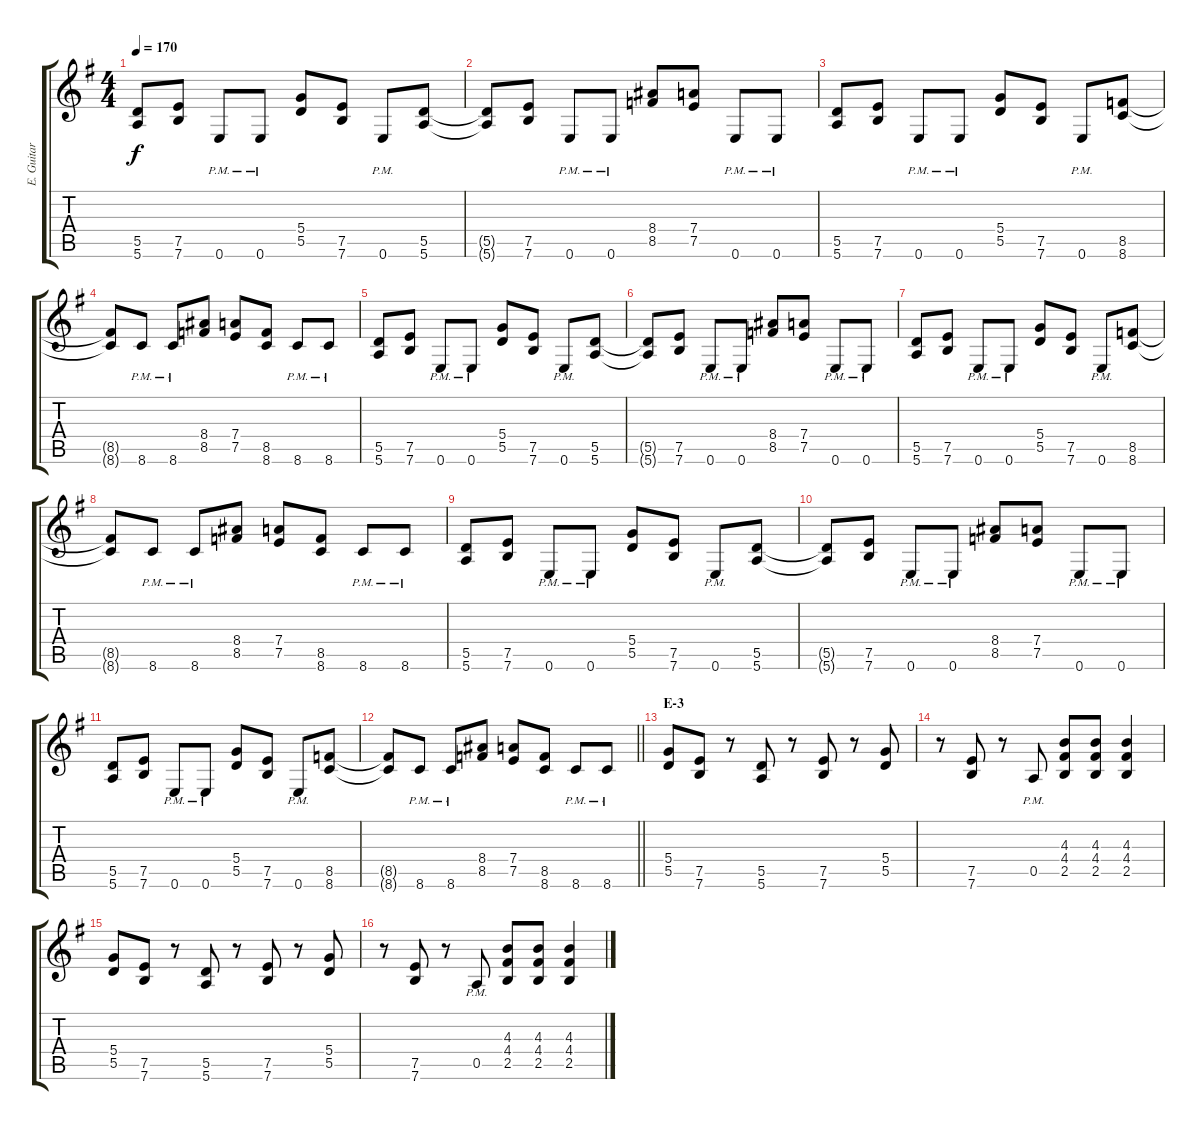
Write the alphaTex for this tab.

\track ("E. Guitar II" "E. Guitar ") {instrument overdrivenguitar}
\staff {score tabs}
\tuning (E4 B3 G3 D3 A2 E2) {hide}
\ts (4 4)
\tempo 170
\clef g2
\ks g
(5.5 5.6).8{dy f} (7.5 7.6).8 0.6{pm}.8 0.6{pm}.8 (5.4 5.5).8 (7.5 7.6).8 0.6{pm}.8 (5.5 5.6).8 |
(5.5{t} 5.6{t}).8 (7.5 7.6).8 0.6{pm}.8 0.6{pm}.8 (8.4 8.5).8 (7.4 7.5).8 0.6{pm}.8 0.6{pm}.8 |
(5.5 5.6).8 (7.5 7.6).8 0.6{pm}.8 0.6{pm}.8 (5.4 5.5).8 (7.5 7.6).8 0.6{pm}.8 (8.5 8.6).8 |
(8.5{t} 8.6{t}).8 8.6{pm}.8 8.6{pm}.8 (8.4 8.5).8 (7.4 7.5).8 (8.5 8.6).8 8.6{pm}.8 8.6{pm}.8 |
(5.5 5.6).8 (7.5 7.6).8 0.6{pm}.8 0.6{pm}.8 (5.4 5.5).8 (7.5 7.6).8 0.6{pm}.8 (5.5 5.6).8 |
(5.5{t} 5.6{t}).8 (7.5 7.6).8 0.6{pm}.8 0.6{pm}.8 (8.4 8.5).8 (7.4 7.5).8 0.6{pm}.8 0.6{pm}.8 |
(5.5 5.6).8 (7.5 7.6).8 0.6{pm}.8 0.6{pm}.8 (5.4 5.5).8 (7.5 7.6).8 0.6{pm}.8 (8.5 8.6).8 |
(8.5{t} 8.6{t}).8 8.6{pm}.8 8.6{pm}.8 (8.4 8.5).8 (7.4 7.5).8 (8.5 8.6).8 8.6{pm}.8 8.6{pm}.8 |
(5.5 5.6).8 (7.5 7.6).8 0.6{pm}.8 0.6{pm}.8 (5.4 5.5).8 (7.5 7.6).8 0.6{pm}.8 (5.5 5.6).8 |
(5.5{t} 5.6{t}).8 (7.5 7.6).8 0.6{pm}.8 0.6{pm}.8 (8.4 8.5).8 (7.4 7.5).8 0.6{pm}.8 0.6{pm}.8 |
(5.5 5.6).8 (7.5 7.6).8 0.6{pm}.8 0.6{pm}.8 (5.4 5.5).8 (7.5 7.6).8 0.6{pm}.8 (8.5 8.6).8 |
\barLineRight lightlight
(8.5{t} 8.6{t}).8 8.6{pm}.8 8.6{pm}.8 (8.4 8.5).8 (7.4 7.5).8 (8.5 8.6).8 8.6{pm}.8 8.6{pm}.8 |
\section ("" "E-3")
(5.4 5.5).8 (7.5 7.6).8 r.8 (5.5 5.6).8 r.8 (7.5 7.6).8 r.8 (5.4 5.5).8 |
r.8 (7.5 7.6).8 r.8 0.5{pm}.8 (4.3 4.4 2.5).8 (4.3 4.4 2.5).8 (4.3 4.4 2.5).4 |
(5.4 5.5).8 (7.5 7.6).8 r.8 (5.5 5.6).8 r.8 (7.5 7.6).8 r.8 (5.4 5.5).8 |
r.8 (7.5 7.6).8 r.8 0.5{pm}.8 (4.3 4.4 2.5).8 (4.3 4.4 2.5).8 (4.3 4.4 2.5).4
